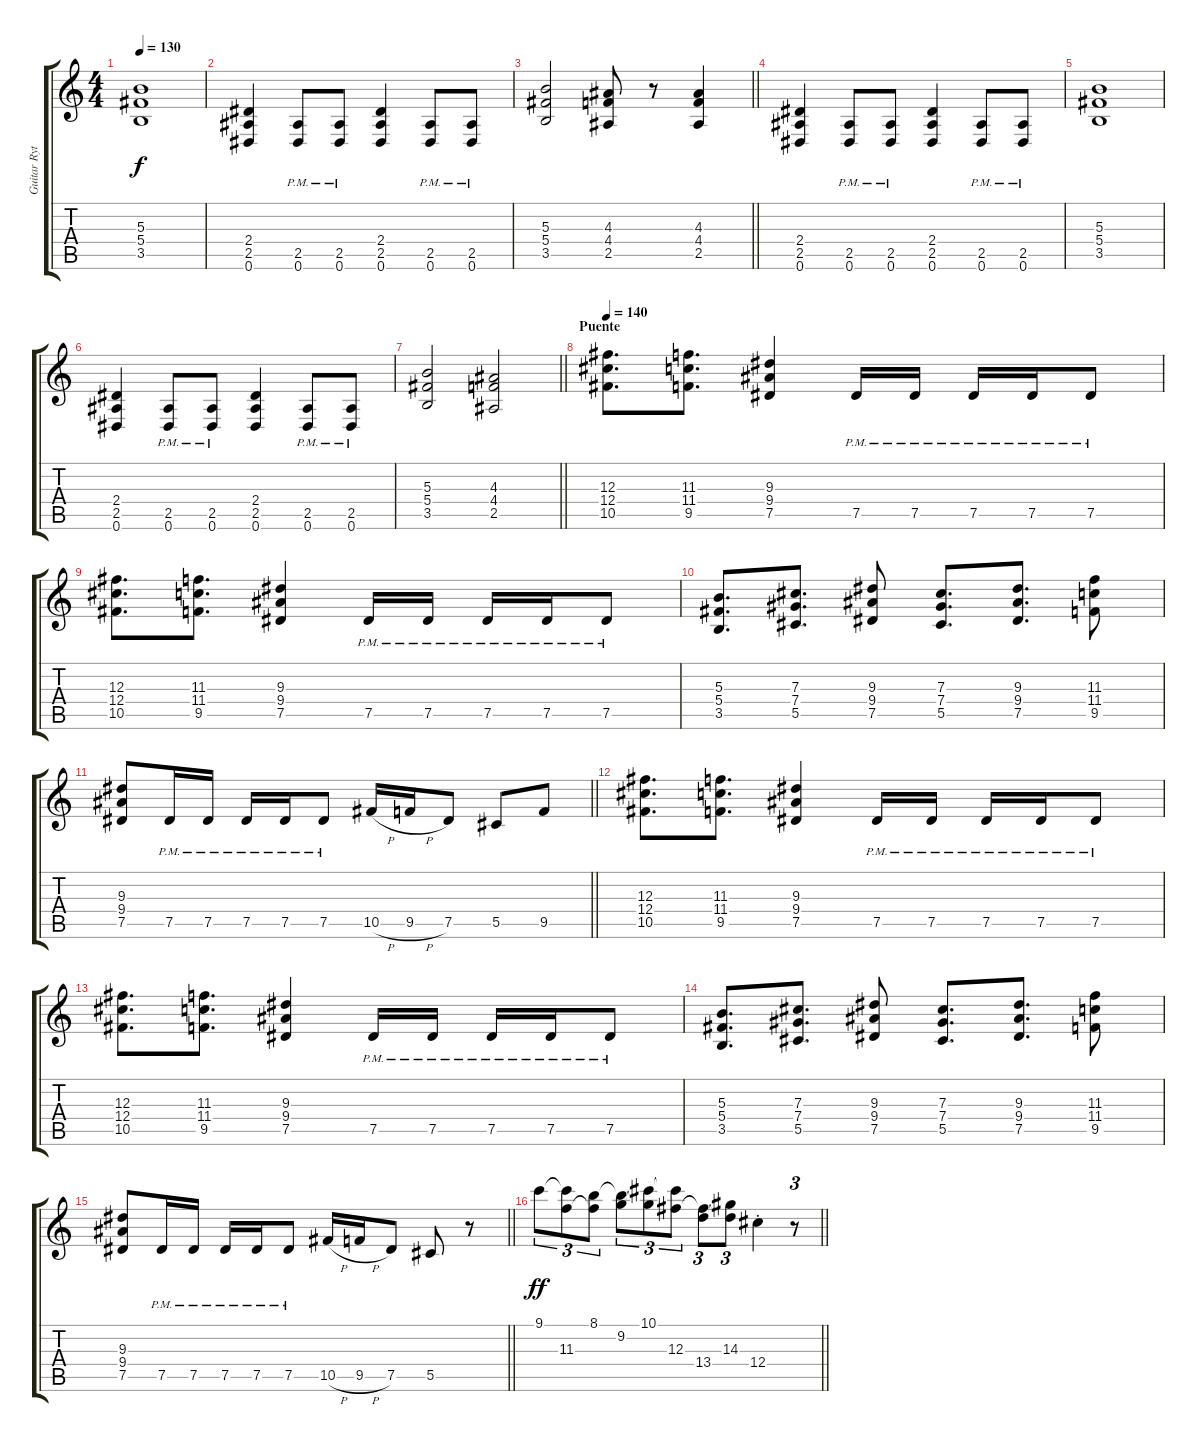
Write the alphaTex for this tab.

\track ("Guitar Rythmic" "Guitar Ryt") {instrument distortionguitar}
\staff {score tabs}
\tuning (Eb4 Bb3 Gb3 Db3 Ab2 Eb2) {hide}
\ts (4 4)
\tempo 130
\clef g2
\ks c
(5.3 5.4 3.5).1{dy f} |
(2.4 2.5 0.6).4 (2.5{pm} 0.6{pm}).8 (2.5{pm} 0.6{pm}).8 (2.4 2.5 0.6).4 (2.5{pm} 0.6{pm}).8 (2.5{pm} 0.6{pm}).8 |
\barLineRight lightlight
(5.3 5.4 3.5).2 (4.3 4.4 2.5).8 r.8 (4.3 4.4 2.5).4 |
(2.4 2.5 0.6).4 (2.5{pm} 0.6{pm}).8 (2.5{pm} 0.6{pm}).8 (2.4 2.5 0.6).4 (2.5{pm} 0.6{pm}).8 (2.5{pm} 0.6{pm}).8 |
(5.3 5.4 3.5).1 |
(2.4 2.5 0.6).4 (2.5{pm} 0.6{pm}).8 (2.5{pm} 0.6{pm}).8 (2.4 2.5 0.6).4 (2.5{pm} 0.6{pm}).8 (2.5{pm} 0.6{pm}).8 |
\barLineRight lightlight
(5.3 5.4 3.5).2 (4.3 4.4 2.5).2 |
\section ("" "Puente")
\tempo 140
(12.3 12.4 10.5).8{d} (11.3 11.4 9.5).8{d} (9.3 9.4 7.5).4 7.5{pm}.16 7.5{pm}.16 7.5{pm}.16 7.5{pm}.16 7.5{pm}.8 |
(12.3 12.4 10.5).8{d} (11.3 11.4 9.5).8{d} (9.3 9.4 7.5).4 7.5{pm}.16 7.5{pm}.16 7.5{pm}.16 7.5{pm}.16 7.5{pm}.8 |
(5.3 5.4 3.5).8{d} (7.3 7.4 5.5).8{d} (9.3 9.4 7.5).8 (7.3 7.4 5.5).8{d} (9.3 9.4 7.5).8{d} (11.3 11.4 9.5).8 |
\barLineRight lightlight
(9.3 9.4 7.5).8 7.5{pm}.16 7.5{pm}.16 7.5{pm}.16 7.5{pm}.16 7.5{pm}.8 10.5{h}.16 9.5{h}.16 7.5.8 5.5.8 9.5.8 |
(12.3 12.4 10.5).8{d} (11.3 11.4 9.5).8{d} (9.3 9.4 7.5).4 7.5{pm}.16 7.5{pm}.16 7.5{pm}.16 7.5{pm}.16 7.5{pm}.8 |
(12.3 12.4 10.5).8{d} (11.3 11.4 9.5).8{d} (9.3 9.4 7.5).4 7.5{pm}.16 7.5{pm}.16 7.5{pm}.16 7.5{pm}.16 7.5{pm}.8 |
(5.3 5.4 3.5).8{d} (7.3 7.4 5.5).8{d} (9.3 9.4 7.5).8 (7.3 7.4 5.5).8{d} (9.3 9.4 7.5).8{d} (11.3 11.4 9.5).8 |
\barLineRight lightlight
(9.3 9.4 7.5).8 7.5{pm}.16 7.5{pm}.16 7.5{pm}.16 7.5{pm}.16 7.5{pm}.8 10.5{h}.16 9.5{h}.16 7.5.8 5.5.8 r.8 |
\barLineRight lightlight
9.1.8{tu (3 2) dy ff} (9.1{t} 11.3).8{tu (3 2)} (8.1 11.3{t}).8{tu (3 2)} (8.1{t} 9.2).8{tu (3 2)} (10.1 9.2{t}).8{tu (3 2)} (10.1{t} 12.3).8{tu (3 2)} (12.3{t} 13.4).8{tu (3 2)} (14.3 13.4{t}).8{tu (3 2)} 12.4{st}.4 r.8{tu (3 2)}
